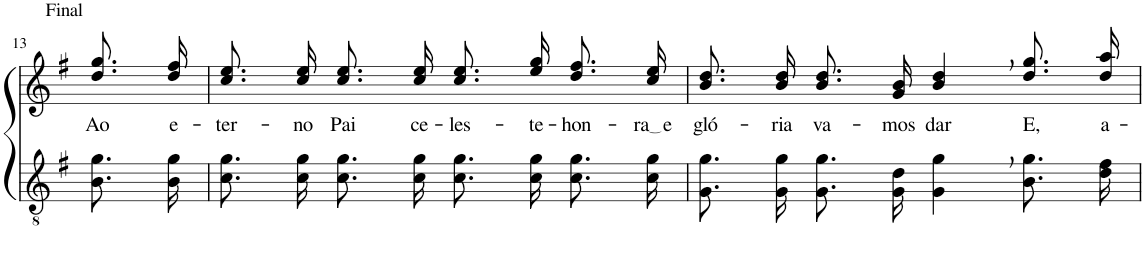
**kern	**kern	**text
*part2	*part1	*part1
*staff2	*staff1	*staff1
*I"Parte III e IV	*I"Parte I e II	*
!!LO:PB:g=z
*clefGv2	*clefG2	*
*Trd5c9	*Trd5c9	*
*k[f#]	*k[f#]	*
*M4/4	*M4/4	*
=13	=13	=13
!	!LO:TX:a:t=Final	!
!	!	!LO:LY:b
8.B\ 8.g\L	8.dd\ 8.gg\L	Ao
!	!	!LO:LY:b
16B\ 16g\Jk	16dd\ 16ff#\Jk	e-
=14	=14	=14
!	!	!LO:LY:b
8.c\ 8.g\L	8.cc\ 8.ee\L	-ter-
!	!	!LO:LY:b
16c\ 16g\Jk	16cc\ 16ee\Jk	-no
!	!	!LO:LY:b
8.c\ 8.g\L	8.cc\ 8.ee\L	Pai
!	!	!LO:LY:b
16c\ 16g\Jk	16cc\ 16ee\Jk	ce-
!	!	!LO:LY:b
8.c\ 8.g\L	8.cc\ 8.ee\L	-les-
!	!	!LO:LY:b
16c\ 16g\Jk	16ee\ 16gg\Jk	-te-
!	!	!LO:LY:b
8.c\ 8.g\L	8.dd\ 8.ff#\L	-hon-
!	!	!LO:LY:b
16c\ 16g\Jk	16cc\ 16ee\Jk	ra e
=15	=15	=15
!	!	!LO:LY:b
8.G\ 8.g\L	8.b\ 8.dd\L	gló-
!	!	!LO:LY:b
16G\ 16g\Jk	16b\ 16dd\Jk	-ria
!	!	!LO:LY:b
8.G\ 8.g\L	8.b\ 8.dd\L	va-
!	!	!LO:LY:b
16G\ 16d\Jk	16g\ 16b\Jk	-mos
!	!	!LO:LY:b
4G\, 4g\,	4b/, 4dd/,	dar
!	!	!LO:LY:b
8.B\ 8.g\L	8.dd\ 8.gg\L	E,
!	!	!LO:LY:b
16d\ 16f#\Jk	16dd\ 16aa\Jk	a-
=	=	=
*-	*-	*-
